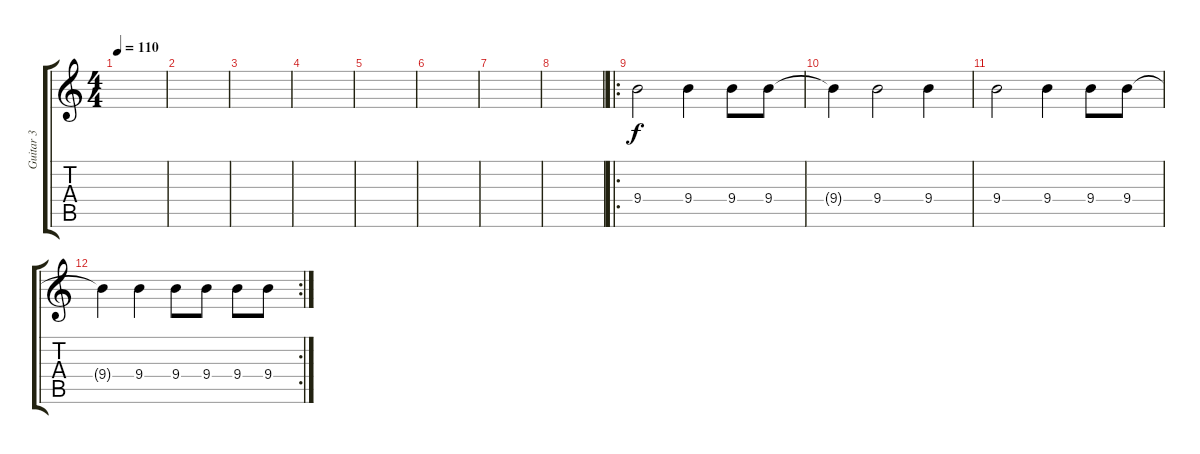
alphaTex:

\track ("Guitar 3" "Guitar 3") {instrument distortionguitar}
\staff {score tabs}
\tuning (E4 B3 G3 D3 A2 E2) {hide}
\ts (4 4)
\tempo 110
\clef g2
\ks c
|
|
|
|
|
|
|
|
\ro
9.4.2{volume 13} 9.4.4 9.4.8 9.4.8 |
9.4{t}.4 9.4.2 9.4.4 |
9.4.2{volume 13} 9.4.4 9.4.8 9.4.8 |
\rc 2
9.4{t}.4 9.4.4 9.4.8 9.4.8 9.4.8 9.4.8
